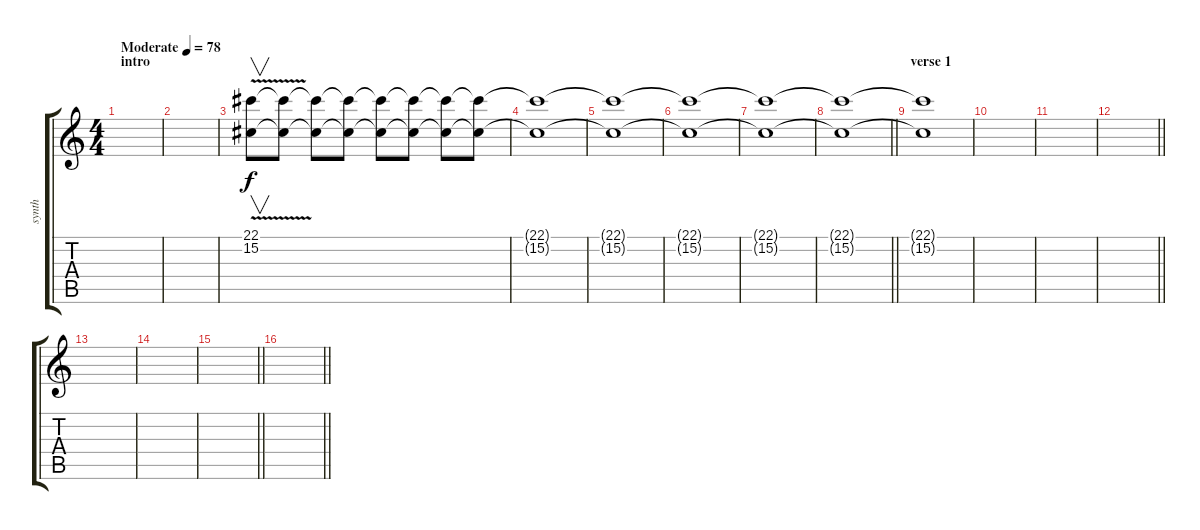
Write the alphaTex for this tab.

\track ("synth" "synth") {instrument stringensemble1}
\staff {score tabs}
\tuning (Eb4 Bb3 Gb3 Db3 Ab2 Eb2) {hide}
\ts (4 4)
\section ("" "intro")
\tempo (78 "Moderate")
\clef g2
\ks c
|
|
(22.1{v} 15.2).8{v} (22.1{t} 15.2{t}).8{dy f} (22.1{t} 15.2{t}).8 (22.1{t} 15.2{t}).8 (22.1{t} 15.2{t}).8 (22.1{t} 15.2{t}).8 (22.1{t} 15.2{t}).8 (22.1{t} 15.2{t}).8 |
(22.1{t} 15.2{t}).1 |
(22.1{t} 15.2{t}).1 |
(22.1{t} 15.2{t}).1 |
(22.1{t} 15.2{t}).1 |
\barLineRight lightlight
(22.1{t} 15.2{t}).1 |
\section ("" "verse 1")
(22.1{t} 15.2{t}).1 |
|
|
\barLineRight lightlight
|
|
|
\barLineRight lightlight
|
\barLineRight lightlight
